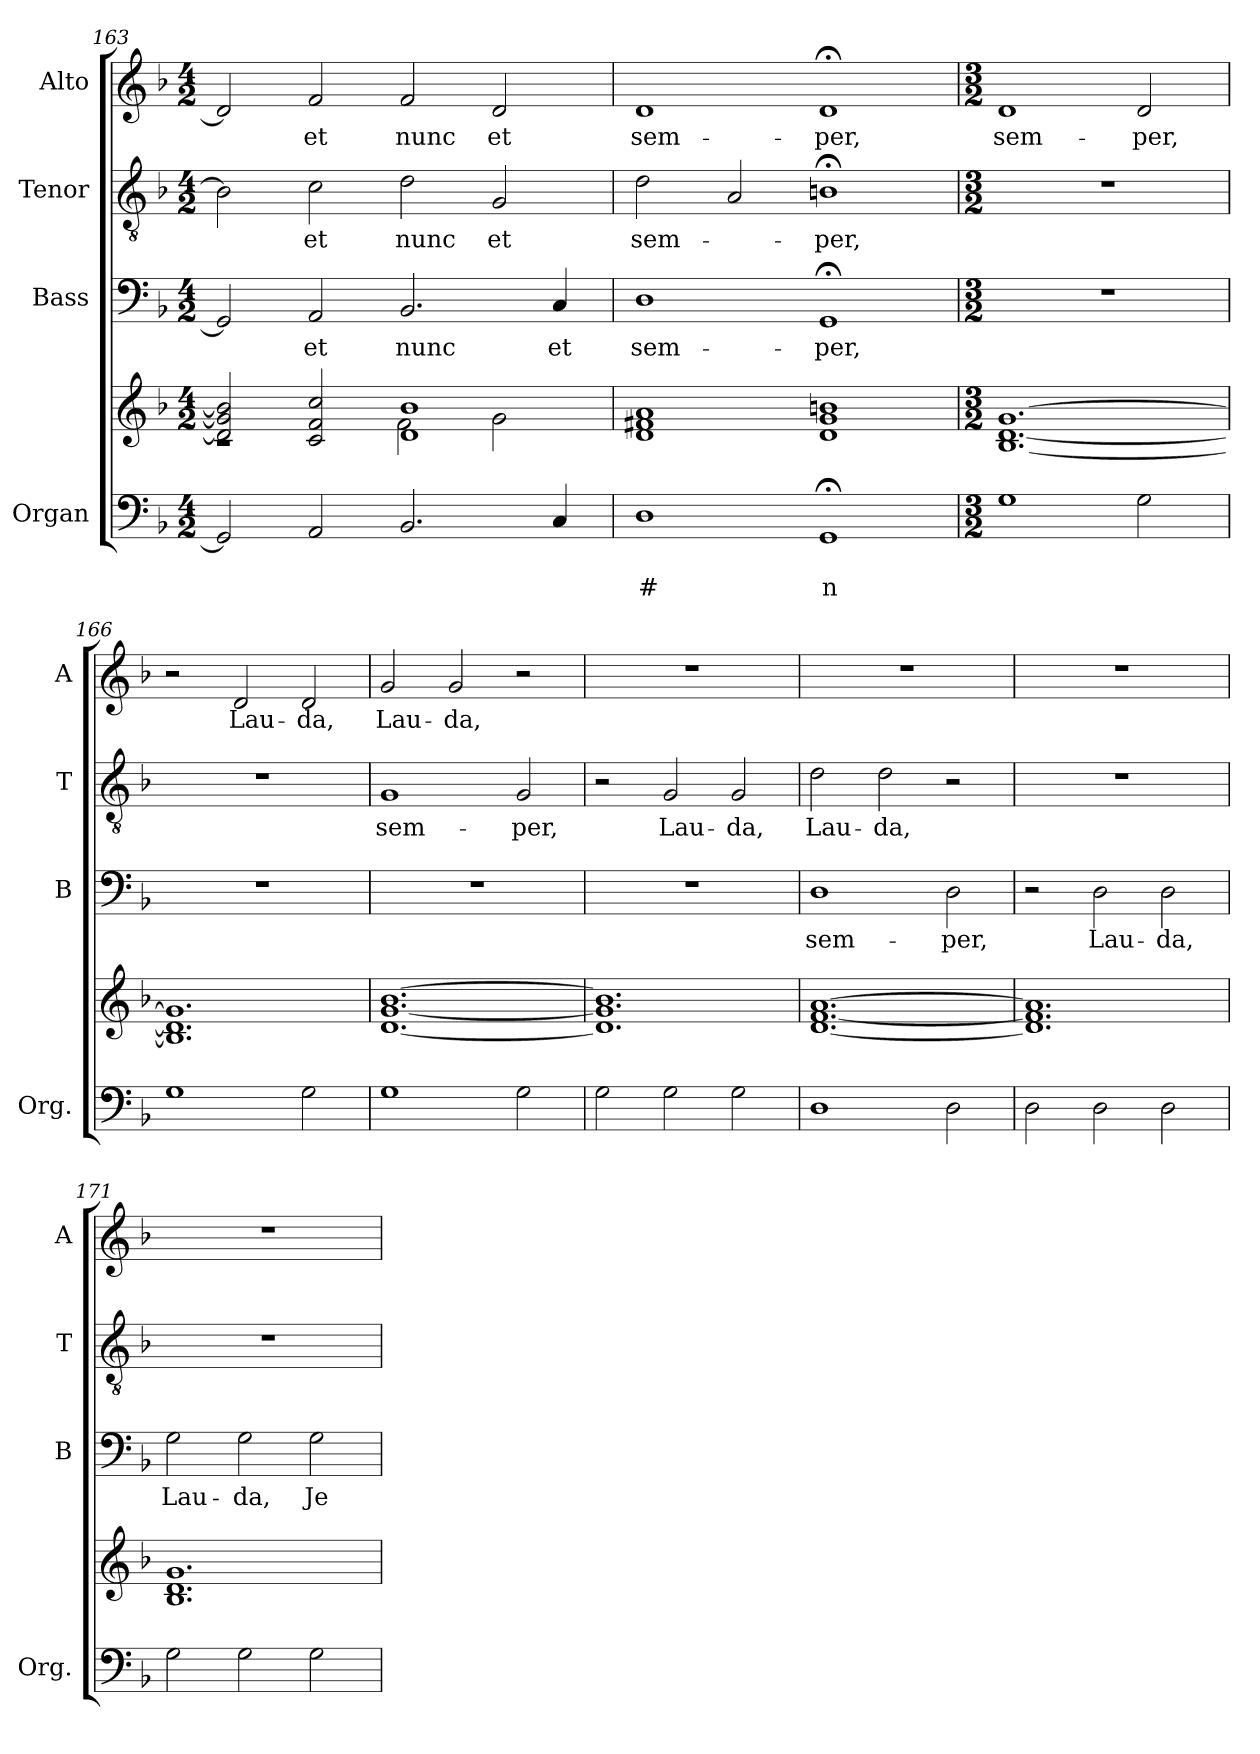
**kern	**text	**text	**kern	**kern	**text	**kern	**text	**kern	**text
*part4	*part4	*part4	*part4	*part3	*part3	*part2	*part2	*part1	*part1
*staff5	*staff5	*staff5	*staff4	*staff3	*staff3	*staff2	*staff2	*staff1	*staff1
*I"Organ	*	*	*	*I"Bass	*	*I"Tenor	*	*I"Alto	*
*I'Org.	*	*	*	*I'B	*	*I'T	*	*I'A	*
*clefF4	*	*	*clefG2	*clefF4	*	*clefGv2	*	*clefG2	*
*k[b-]	*	*	*k[b-]	*k[b-]	*	*k[b-]	*	*k[b-]	*
*F:	*	*	*F:	*F:	*	*F:	*	*F:	*
*M4/2	*	*	*M4/2	*M4/2	*	*M4/2	*	*M4/2	*
=163	=163	=163	=163	=163	=163	=163	=163	=163	=163
*	*	*	*^	*	*	*	*	*	*
2GG/]	.	.	2d!/] 2g!/] 2b-!/]	1rc	2GG/]	.	2B-\]	.	2d/]	.
!	!	!	!	!	!	!LO:LY:b	!	!LO:LY:b	!	!LO:LY:b
2AA/	.	.	2c!/ 2f!/ 2cc!/	.	2AA/	et	2c\	et	2f/	et
!	!	!	!	!	!	!LO:LY:b	!	!LO:LY:b	!	!LO:LY:b
2.BB-/	.	.	1d! 1b-!	2f!\	2.BB-/	nunc	2d\	nunc	2f/	nunc
!	!	!	!	!	!	!	!	!LO:LY:b	!	!LO:LY:b
.	.	.	.	2g!\	.	.	2G/	et	2d/	et
!	!	!	!	!	!	!LO:LY:b	!	!	!	!
4C/	.	.	.	.	4C/	et	.	.	.	.
*	*	*	*v	*v	*	*	*	*	*	*
=164	=164	=164	=164	=164	=164	=164	=164	=164	=164
!	!	!LO:LY:b	!	!	!LO:LY:b	!	!LO:LY:b	!	!LO:LY:b
1D	.	#	1d! 1f#X! 1a!	1D	sem-	2d\	sem-	1d	sem-
.	.	.	.	.	.	2A/	.	.	.
!	!	!LO:LY:b	!	!	!LO:LY:b	!	!LO:LY:b	!	!LO:LY:b
1GG;<	.	n	1d! 1g! 1bn!	1GG;<	-per,	1Bn;<	-per,	1d;<	-per,
!!LO:LB:g=z
=165	=165	=165	=165	=165	=165	=165	=165	=165	=165
*M3/2	*	*	*M3/2	*M3/2	*	*M3/2	*	*M3/2	*
!	!	!	!	!	!	!	!	!	!LO:LY:b
1G	.	.	[1.B-! [1.d! [1.g!	1.r	.	1.r	.	1d	sem-
!	!	!	!	!	!	!	!	!	!LO:LY:b
2G\	.	.	.	.	.	.	.	2d/	-per,
=166	=166	=166	=166	=166	=166	=166	=166	=166	=166
1G	.	.	1.B-!] 1.d!] 1.g!]	1.r	.	1.r	.	2r	.
!	!	!	!	!	!	!	!	!	!LO:LY:b
.	.	.	.	.	.	.	.	2d/	Lau-
!	!	!	!	!	!	!	!	!	!LO:LY:b
2G\	.	.	.	.	.	.	.	2d/	-da,
=167	=167	=167	=167	=167	=167	=167	=167	=167	=167
!	!	!	!	!	!	!	!LO:LY:b	!	!LO:LY:b
1G	.	.	[1.d! [1.g! [1.b-!	1.r	.	1G	sem-	2g/	Lau-
!	!	!	!	!	!	!	!	!	!LO:LY:b
.	.	.	.	.	.	.	.	2g/	-da,
!	!	!	!	!	!	!	!LO:LY:b	!	!
2G\	.	.	.	.	.	2G/	-per,	2r	.
=168	=168	=168	=168	=168	=168	=168	=168	=168	=168
2G\	.	.	1.d!] 1.g!] 1.b-!]	1.r	.	2r	.	1.r	.
!	!	!	!	!	!	!	!LO:LY:b	!	!
2G\	.	.	.	.	.	2G/	Lau-	.	.
!	!	!	!	!	!	!	!LO:LY:b	!	!
2G\	.	.	.	.	.	2G/	-da,	.	.
=169	=169	=169	=169	=169	=169	=169	=169	=169	=169
!	!	!	!	!	!LO:LY:b	!	!LO:LY:b	!	!
1D	.	.	[1.d! [1.f! [1.a!	1D	sem-	2d\	Lau-	1.r	.
!	!	!	!	!	!	!	!LO:LY:b	!	!
.	.	.	.	.	.	2d\	-da,	.	.
!	!	!	!	!	!LO:LY:b	!	!	!	!
2D\	.	.	.	2D\	-per,	2r	.	.	.
!!LO:PB:g=z
=170	=170	=170	=170	=170	=170	=170	=170	=170	=170
2D\	.	.	1.d!] 1.f!] 1.a!]	2r	.	1.r	.	1.r	.
!	!	!	!	!	!LO:LY:b	!	!	!	!
2D\	.	.	.	2D\	Lau-	.	.	.	.
!	!	!	!	!	!LO:LY:b	!	!	!	!
2D\	.	.	.	2D\	-da,	.	.	.	.
=171	=171	=171	=171	=171	=171	=171	=171	=171	=171
!	!	!	!	!	!LO:LY:b	!	!	!	!
2G\	.	.	1.B-! 1.d! 1.g!	2G\	Lau-	1.r	.	1.r	.
!	!	!	!	!	!LO:LY:b	!	!	!	!
2G\	.	.	.	2G\	-da,	.	.	.	.
!	!	!	!	!	!LO:LY:b	!	!	!	!
2G\	.	.	.	2G\	Je-	.	.	.	.
=	=	=	=	=	=	=	=	=	=
*-	*-	*-	*-	*-	*-	*-	*-	*-	*-
